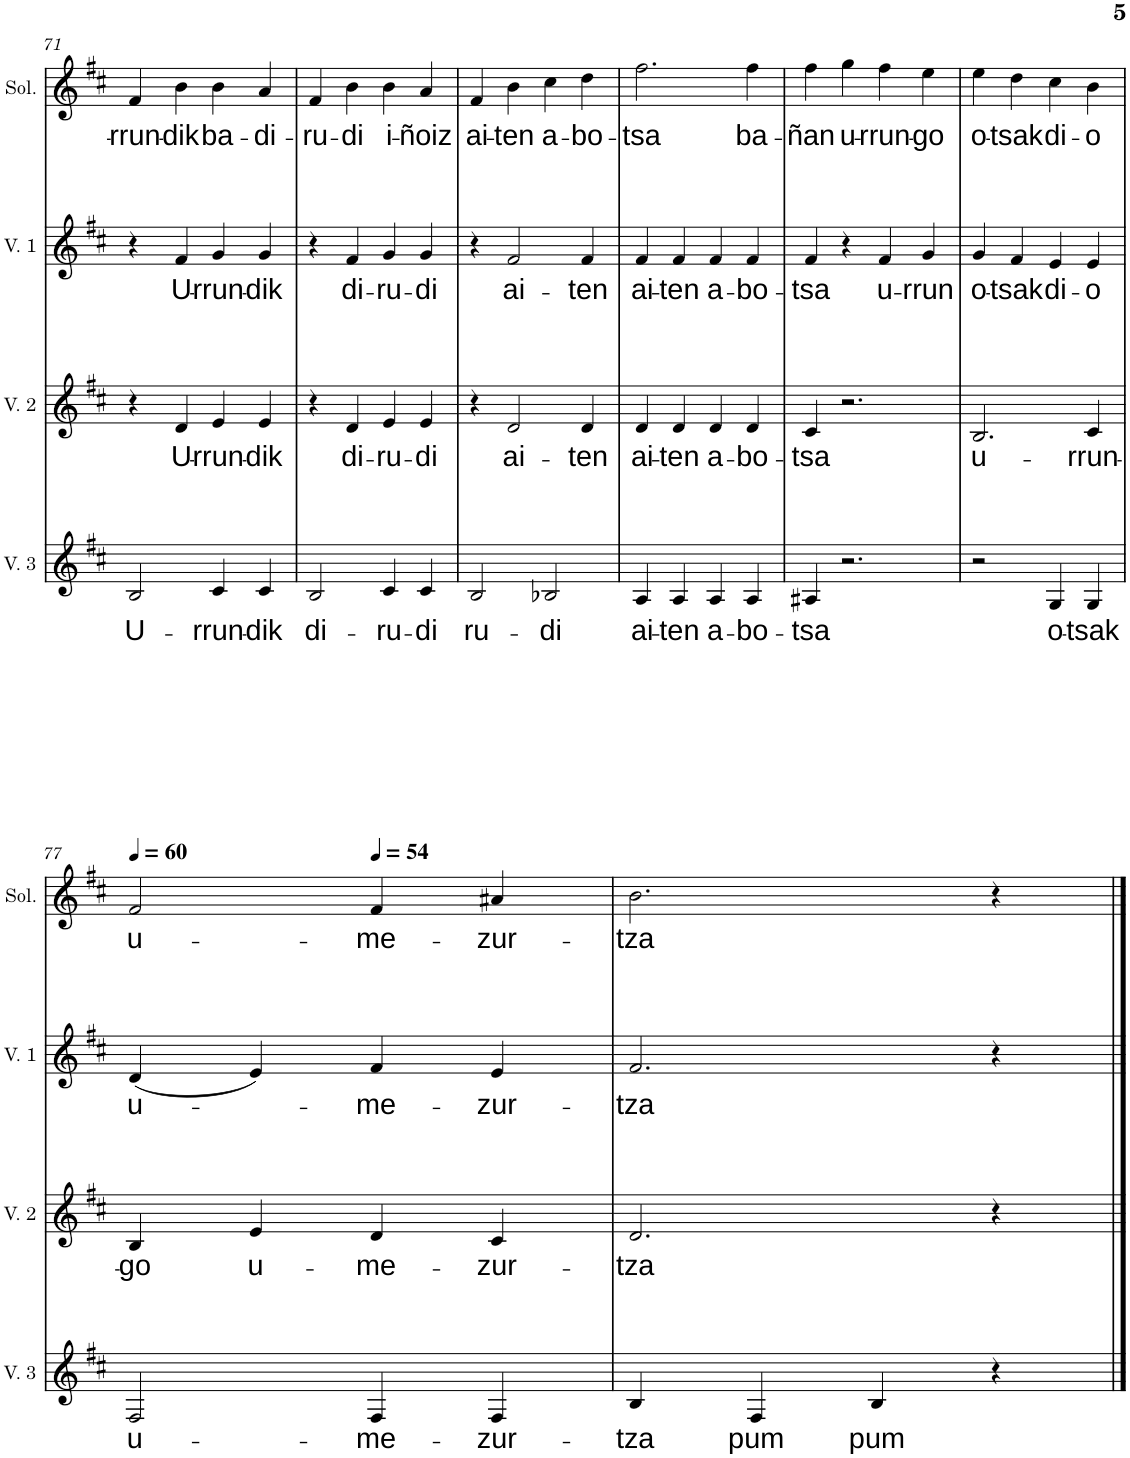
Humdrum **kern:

**kern	**text	**kern	**text	**kern	**text	**kern	**text
*part4	*part4	*part3	*part3	*part2	*part2	*part1	*part1
*staff4	*staff4	*staff3	*staff3	*staff2	*staff2	*staff1	*staff1
*I"Voix 3	*	*I"Voix 2	*	*I"Voix 1	*	*I"Solo	*
*I'V. 3	*	*I'V. 2	*	*I'V. 1	*	*I'Sol.	*
!!LO:PB:g=z
*clefG2	*	*clefG2	*	*clefG2	*	*clefG2	*
*k[f#c#]	*	*k[f#c#]	*	*k[f#c#]	*	*k[f#c#]	*
*M4/4	*	*M4/4	*	*M4/4	*	*M4/4	*
=71	=71	=71	=71	=71	=71	=71	=71
!	!LO:LY:b	!	!	!	!	!	!LO:LY:b
2B/	U-	4r	.	4r	.	4f#/	-rrun-
!	!	!	!LO:LY:b	!	!LO:LY:b	!	!LO:LY:b
.	.	4d/	U-	4f#/	U-	4b\	-dik
!	!LO:LY:b	!	!LO:LY:b	!	!LO:LY:b	!	!LO:LY:b
4c#/	-rrun-	4e/	-rrun-	4g/	-rrun-	4b\	ba-
!	!LO:LY:b	!	!LO:LY:b	!	!LO:LY:b	!	!LO:LY:b
4c#/	-dik	4e/	-dik	4g/	-dik	4a/	-di-
=72	=72	=72	=72	=72	=72	=72	=72
!	!LO:LY:b	!	!	!	!	!	!LO:LY:b
2B/	-di-	4r	.	4r	.	4f#/	-ru-
!	!	!	!LO:LY:b	!	!LO:LY:b	!	!LO:LY:b
.	.	4d/	-di-	4f#/	-di-	4b\	-di
!	!LO:LY:b	!	!LO:LY:b	!	!LO:LY:b	!	!LO:LY:b
4c#/	-ru-	4e/	-ru-	4g/	-ru-	4b\	i-
!	!LO:LY:b	!	!LO:LY:b	!	!LO:LY:b	!	!LO:LY:b
4c#/	-di	4e/	-di	4g/	-di	4a/	-ñoiz
=73	=73	=73	=73	=73	=73	=73	=73
!	!LO:LY:b	!	!	!	!	!	!LO:LY:b
2B/	-ru-	4r	.	4r	.	4f#/	ai-
!	!	!	!LO:LY:b	!	!LO:LY:b	!	!LO:LY:b
.	.	2d/	ai-	2f#/	ai-	4b\	-ten
!	!LO:LY:b	!	!	!	!	!	!LO:LY:b
2B-X/	-di	.	.	.	.	4cc#\	a-
!	!	!	!LO:LY:b	!	!LO:LY:b	!	!LO:LY:b
.	.	4d/	-ten	4f#/	-ten	4dd\	-bo-
=74	=74	=74	=74	=74	=74	=74	=74
!	!LO:LY:b	!	!LO:LY:b	!	!LO:LY:b	!	!LO:LY:b
4A/	ai-	4d/	ai-	4f#/	ai-	2.ff#\	-tsa
!	!LO:LY:b	!	!LO:LY:b	!	!LO:LY:b	!	!
4A/	-ten	4d/	-ten	4f#/	-ten	.	.
!	!LO:LY:b	!	!LO:LY:b	!	!LO:LY:b	!	!
4A/	a-	4d/	a-	4f#/	a-	.	.
!	!LO:LY:b	!	!LO:LY:b	!	!LO:LY:b	!	!LO:LY:b
4A/	-bo-	4d/	-bo-	4f#/	-bo-	4ff#\	ba-
=75	=75	=75	=75	=75	=75	=75	=75
!	!LO:LY:b	!	!LO:LY:b	!	!LO:LY:b	!	!LO:LY:b
4A#X/	-tsa	4c#/	-tsa	4f#/	-tsa	4ff#\	-ñan
!	!	!	!	!	!	!	!LO:LY:b
2.r	.	2.r	.	4r	.	4gg\	u-
!	!	!	!	!	!LO:LY:b	!	!LO:LY:b
.	.	.	.	4f#/	u-	4ff#\	-rrun-
!	!	!	!	!	!LO:LY:b	!	!LO:LY:b
.	.	.	.	4g/	-rrun	4ee\	-go
=76	=76	=76	=76	=76	=76	=76	=76
!	!	!	!LO:LY:b	!	!LO:LY:b	!	!LO:LY:b
2r	.	2.B/	u-	4g/	o-	4ee\	o-
!	!	!	!	!	!LO:LY:b	!	!LO:LY:b
.	.	.	.	4f#/	-tsak	4dd\	-tsak
!	!LO:LY:b	!	!	!	!LO:LY:b	!	!LO:LY:b
4G/	o-	.	.	4e/	di-	4cc#\	di-
!	!LO:LY:b	!	!LO:LY:b	!	!LO:LY:b	!	!LO:LY:b
4G/	-tsak	4c#/	-rrun-	4e/	-o	4b\	-o
!!LO:LB:g=z
=77	=77	=77	=77	=77	=77	=77	=77
*	*	*	*	*	*	*MM60	*
!	!LO:LY:b	!	!LO:LY:b	!	!LO:LY:b	!	!LO:LY:b
2F#/	u-	4B/	-go	(4d/	u-	2f#/	u-
!	!	!	!LO:LY:b	!	!	!	!
.	.	4e/	u-	4e/)	.	.	.
*	*	*	*	*	*	*MM54	*
!	!LO:LY:b	!	!LO:LY:b	!	!LO:LY:b	!	!LO:LY:b
4F#/	-me-	4d/	-me-	4f#/	-me-	4f#/	-me-
!	!LO:LY:b	!	!LO:LY:b	!	!LO:LY:b	!	!LO:LY:b
4F#/	-zur-	4c#/	-zur-	4e/	-zur-	4a#X/	-zur-
=78	=78	=78	=78	=78	=78	=78	=78
!	!LO:LY:b	!	!LO:LY:b	!	!LO:LY:b	!	!LO:LY:b
4B/	-tza	2.d/	-tza	2.f#/	-tza	2.b\	-tza
!	!LO:LY:b	!	!	!	!	!	!
4F#/	pum	.	.	.	.	.	.
!	!LO:LY:b	!	!	!	!	!	!
4B/	pum	.	.	.	.	.	.
4r	.	4r	.	4r	.	4r	.
==	==	==	==	==	==	==	==
*-	*-	*-	*-	*-	*-	*-	*-
